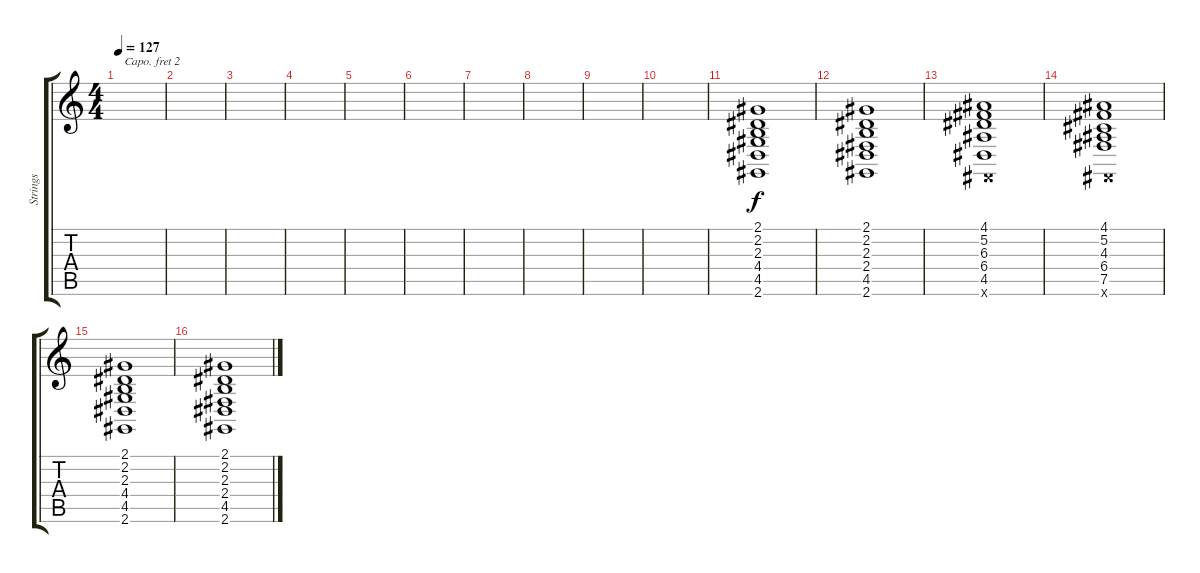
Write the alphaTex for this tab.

\track ("Strings" "Strings") {instrument stringensemble1}
\staff {score tabs}
\capo 2
\tuning (E4 B3 G3 D3 A2 E2) {hide}
\ts (4 4)
\tempo 127
\clef g2
\ks c
|
|
|
|
|
|
|
|
|
|
(2.1 2.2 2.3 4.4 4.5 2.6).1{volume 9} |
(2.1 2.2 2.3 2.4 4.5 2.6).1 |
(4.1 5.2 6.3 6.4 4.5 0.6{x}).1 |
(4.1 5.2 4.3 6.4 7.5 0.6{x}).1 |
(2.1 2.2 2.3 4.4 4.5 2.6).1 |
(2.1 2.2 2.3 2.4 4.5 2.6).1
